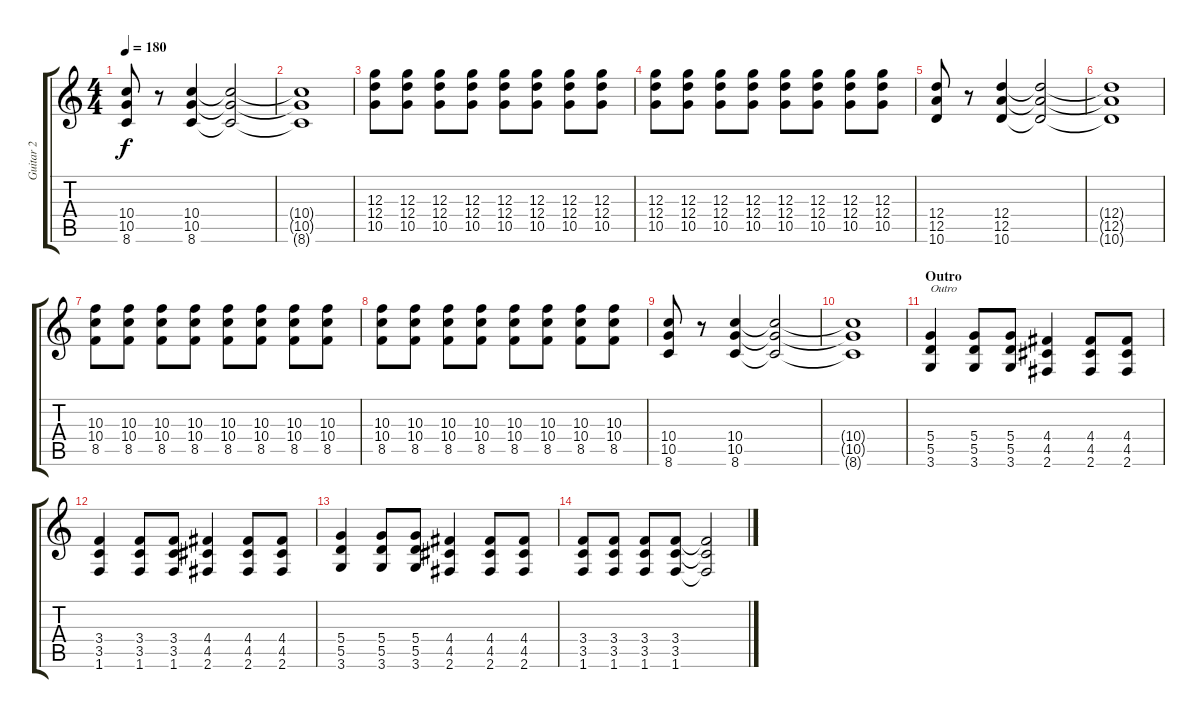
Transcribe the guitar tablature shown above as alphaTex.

\track ("Guitar 2" "Guitar 2") {instrument distortionguitar}
\staff {score tabs}
\tuning (E4 B3 G3 D3 A2 E2) {hide}
\ts (4 4)
\tempo 180
\clef g2
\ks c
(10.4 10.5 8.6).8{dy f} r.8 (10.4 10.5 8.6).4 (10.4{t} 10.5{t} 8.6{t}).2 |
(10.4{t} 10.5{t} 8.6{t}).1 |
(12.3 12.4 10.5).8 (12.3 12.4 10.5).8 (12.3 12.4 10.5).8 (12.3 12.4 10.5).8 (12.3 12.4 10.5).8 (12.3 12.4 10.5).8 (12.3 12.4 10.5).8 (12.3 12.4 10.5).8 |
(12.3 12.4 10.5).8 (12.3 12.4 10.5).8 (12.3 12.4 10.5).8 (12.3 12.4 10.5).8 (12.3 12.4 10.5).8 (12.3 12.4 10.5).8 (12.3 12.4 10.5).8 (12.3 12.4 10.5).8 |
(12.4 12.5 10.6).8 r.8 (12.4 12.5 10.6).4 (12.4{t} 12.5{t} 10.6{t}).2 |
(12.4{t} 12.5{t} 10.6{t}).1 |
(10.3 10.4 8.5).8 (10.3 10.4 8.5).8 (10.3 10.4 8.5).8 (10.3 10.4 8.5).8 (10.3 10.4 8.5).8 (10.3 10.4 8.5).8 (10.3 10.4 8.5).8 (10.3 10.4 8.5).8 |
(10.3 10.4 8.5).8 (10.3 10.4 8.5).8 (10.3 10.4 8.5).8 (10.3 10.4 8.5).8 (10.3 10.4 8.5).8 (10.3 10.4 8.5).8 (10.3 10.4 8.5).8 (10.3 10.4 8.5).8 |
(10.4 10.5 8.6).8 r.8 (10.4 10.5 8.6).4 (10.4{t} 10.5{t} 8.6{t}).2 |
(10.4{t} 10.5{t} 8.6{t}).1 |
\section ("" "Outro")
(5.4 5.5 3.6).4{txt "Outro"} (5.4 5.5 3.6).8 (5.4 5.5 3.6).8 (4.4 4.5 2.6).4 (4.4 4.5 2.6).8 (4.4 4.5 2.6).8 |
(3.4 3.5 1.6).4 (3.4 3.5 1.6).8 (3.4 3.5 1.6).8 (4.4 4.5 2.6).4 (4.4 4.5 2.6).8 (4.4 4.5 2.6).8 |
(5.4 5.5 3.6).4 (5.4 5.5 3.6).8 (5.4 5.5 3.6).8 (4.4 4.5 2.6).4 (4.4 4.5 2.6).8 (4.4 4.5 2.6).8 |
(3.4 3.5 1.6).8 (3.4 3.5 1.6).8 (3.4 3.5 1.6).8 (3.4 3.5 1.6).8 (3.4{t} 3.5{t} 1.6{t}).2
